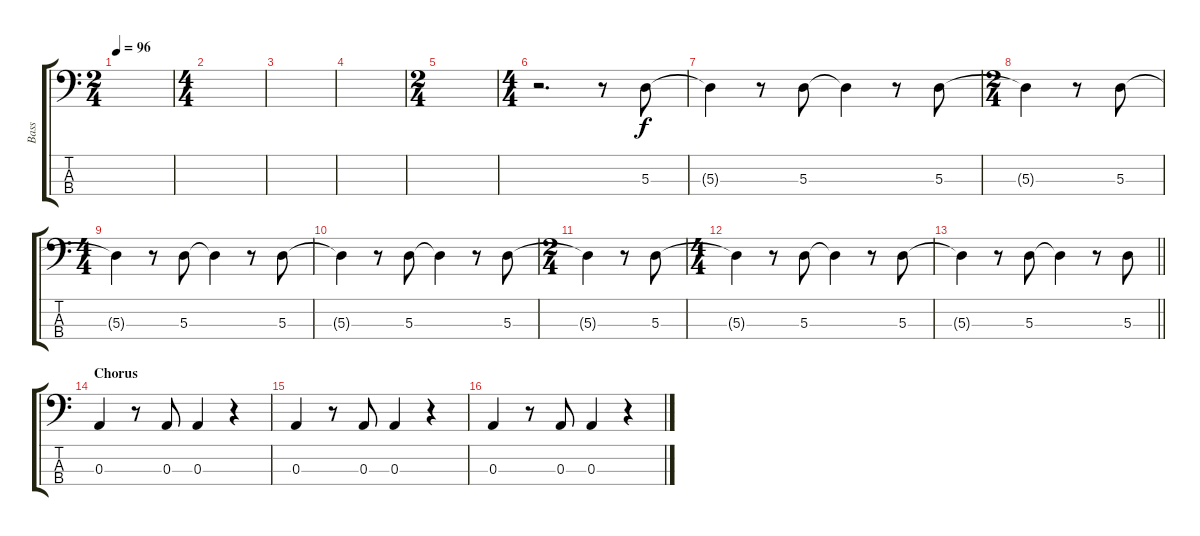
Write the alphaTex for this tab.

\track ("Bass" "Bass") {instrument electricbassfinger}
\staff {score tabs}
\tuning (G2 D2 A1 E1) {hide}
\ts (2 4)
\tempo 96
\clef f4
\ks c
|
\ts (4 4)
|
|
|
\ts (2 4)
|
\ts (4 4)
r.2{d} r.8 5.3.8 |
5.3{t}.4 r.8 5.3.8 5.3{t}.4 r.8 5.3.8 |
\ts (2 4)
5.3{t}.4 r.8 5.3.8 |
\ts (4 4)
5.3{t}.4 r.8 5.3.8 5.3{t}.4 r.8 5.3.8 |
5.3{t}.4 r.8 5.3.8 5.3{t}.4 r.8 5.3.8 |
\ts (2 4)
5.3{t}.4 r.8 5.3.8 |
\ts (4 4)
5.3{t}.4 r.8 5.3.8 5.3{t}.4 r.8 5.3.8 |
\barLineRight lightlight
5.3{t}.4 r.8 5.3.8 5.3{t}.4 r.8 5.3.8 |
\section ("" "Chorus")
0.3.4 r.8 0.3.8 0.3.4 r.4 |
0.3.4 r.8 0.3.8 0.3.4 r.4 |
0.3.4 r.8 0.3.8 0.3.4 r.4
